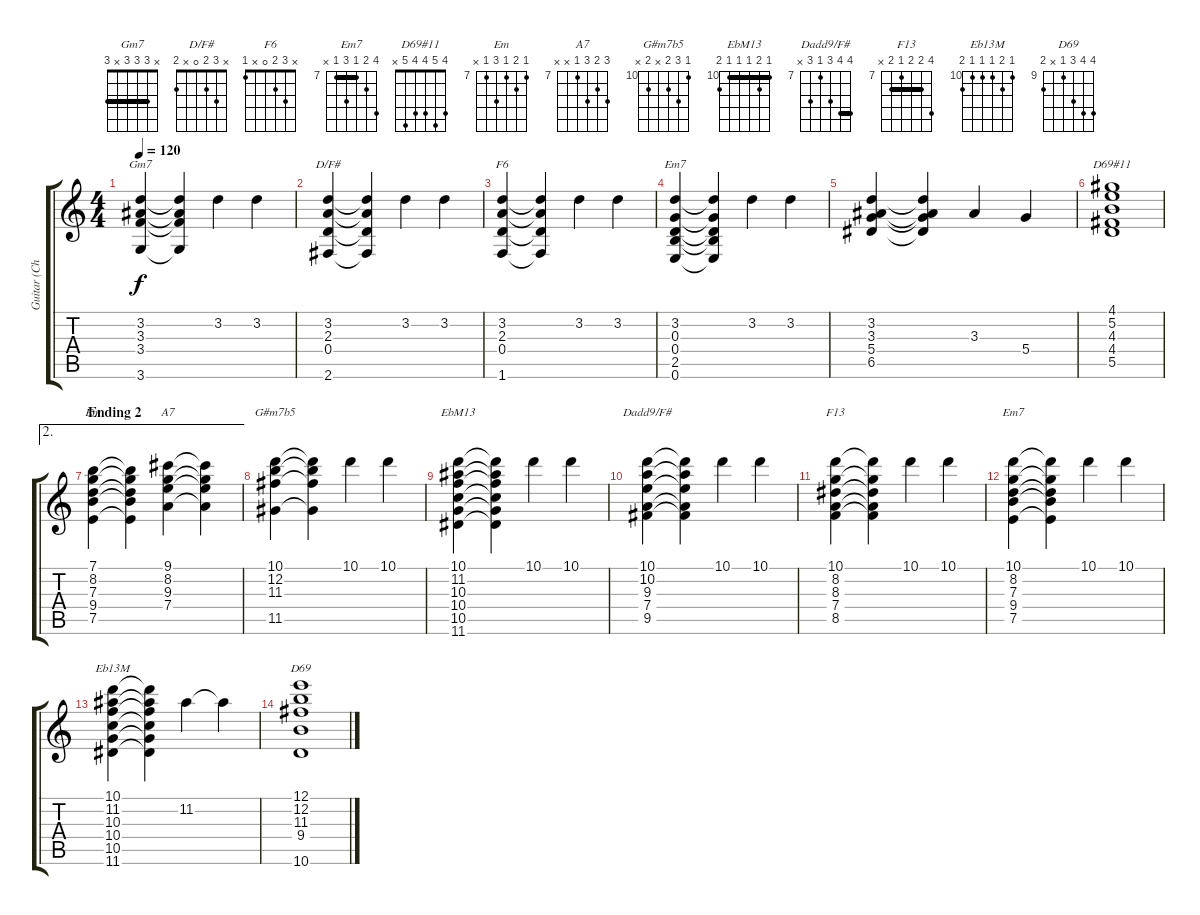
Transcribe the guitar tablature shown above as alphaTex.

\track ("Guitar (Chords + Melody)" "Guitar (Ch") {instrument acousticguitarnylon}
\staff {score tabs}
\tuning (E4 B3 G3 D3 A2 E2) {hide}
\chord ("Gm7" x 3 3 3 x 3) {barre 3}
\chord ("D/F#" x 3 2 0 x 2)
\chord ("F6" x 3 2 0 x 1)
\chord ("Em7" x 3 0 0 2 0)
\chord ("D69#11" 4 5 4 4 5 x)
\chord ("Em" 7 8 7 9 7 x) {firstfret 7}
\chord ("A7" 9 8 9 7 x x) {firstfret 7}
\chord ("G#m7b5" 10 12 11 x 11 x) {firstfret 10}
\chord ("EbM13" 10 11 10 10 10 11) {firstfret 10 barre 10}
\chord ("Dadd9/F#" 10 10 9 7 9 x) {firstfret 7 barre 10}
\chord ("F13" 10 8 8 7 8 x) {firstfret 7 barre 8}
\chord ("Em7" 10 8 7 9 7 x) {firstfret 7 barre 7}
\chord ("Eb13M" 10 11 10 10 10 11) {firstfret 10}
\chord ("D69" 12 12 11 9 x 10) {firstfret 9}
\ts (4 4)
\tempo 120
\clef g2
\ks c
(3.2 3.3 3.4 3.6).4{ch "Gm7" dy f} (3.2{t} 3.3{t} 3.4{t} 3.6{t}).4 3.2.4 3.2.4 |
(3.2 2.3 0.4 2.6).4{ch "D/F#"} (3.2{t} 2.3{t} 0.4{t} 2.6{t}).4 3.2.4 3.2.4 |
(3.2 2.3 0.4 1.6).4{ch "F6"} (3.2{t} 2.3{t} 0.4{t} 1.6{t}).4 3.2.4 3.2.4 |
(3.2 0.3 0.4 2.5 0.6).4{ch "Em7"} (3.2{t} 0.3{t} 0.4{t} 2.5{t} 0.6{t}).4 3.2.4 3.2.4 |
(3.2 3.3 5.4 6.5).4 (3.2{t} 3.3{t} 5.4{t} 6.5{t}).4 3.3.4 5.4.4 |
(4.1 5.2 4.3 4.4 5.5).1{ch "D69#11"} |
\ae 2
\section ("" "Ending 2")
(7.1 8.2 7.3 9.4 7.5).4{ch "Em"} (7.1{t} 8.2{t} 7.3{t} 9.4{t} 7.5{t}).4 (9.1 8.2 9.3 7.4).4{ch "A7"} (9.1{t} 8.2{t} 9.3{t} 7.4{t}).4 |
(10.1 12.2 11.3 11.5).4{ch "G#m7b5"} (10.1{t} 12.2{t} 11.3{t} 11.5{t}).4 10.1.4 10.1.4 |
(10.1 11.2 10.3 10.4 10.5 11.6).4{ch "EbM13"} (10.1{t} 11.2{t} 10.3{t} 10.4{t} 10.5{t} 11.6{t}).4 10.1.4 10.1.4 |
(10.1 10.2 9.3 7.4 9.5).4{ch "Dadd9/F#"} (10.1{t} 10.2{t} 9.3{t} 7.4{t} 9.5{t}).4 10.1.4 10.1.4 |
(10.1 8.2 8.3 7.4 8.5).4{ch "F13"} (10.1{t} 8.2{t} 8.3{t} 7.4{t} 8.5{t}).4 10.1.4 10.1.4 |
(10.1 8.2 7.3 9.4 7.5).4{ch "Em7"} (10.1{t} 8.2{t} 7.3{t} 9.4{t} 7.5{t}).4 10.1.4 10.1.4 |
(10.1 11.2 10.3 10.4 10.5 11.6).4{ch "Eb13M"} (10.1{t} 11.2{t} 10.3{t} 10.4{t} 10.5{t} 11.6{t}).4 11.2.4 11.2{t}.4 |
(12.1 12.2 11.3 9.4 10.6).1{ch "D69"}
